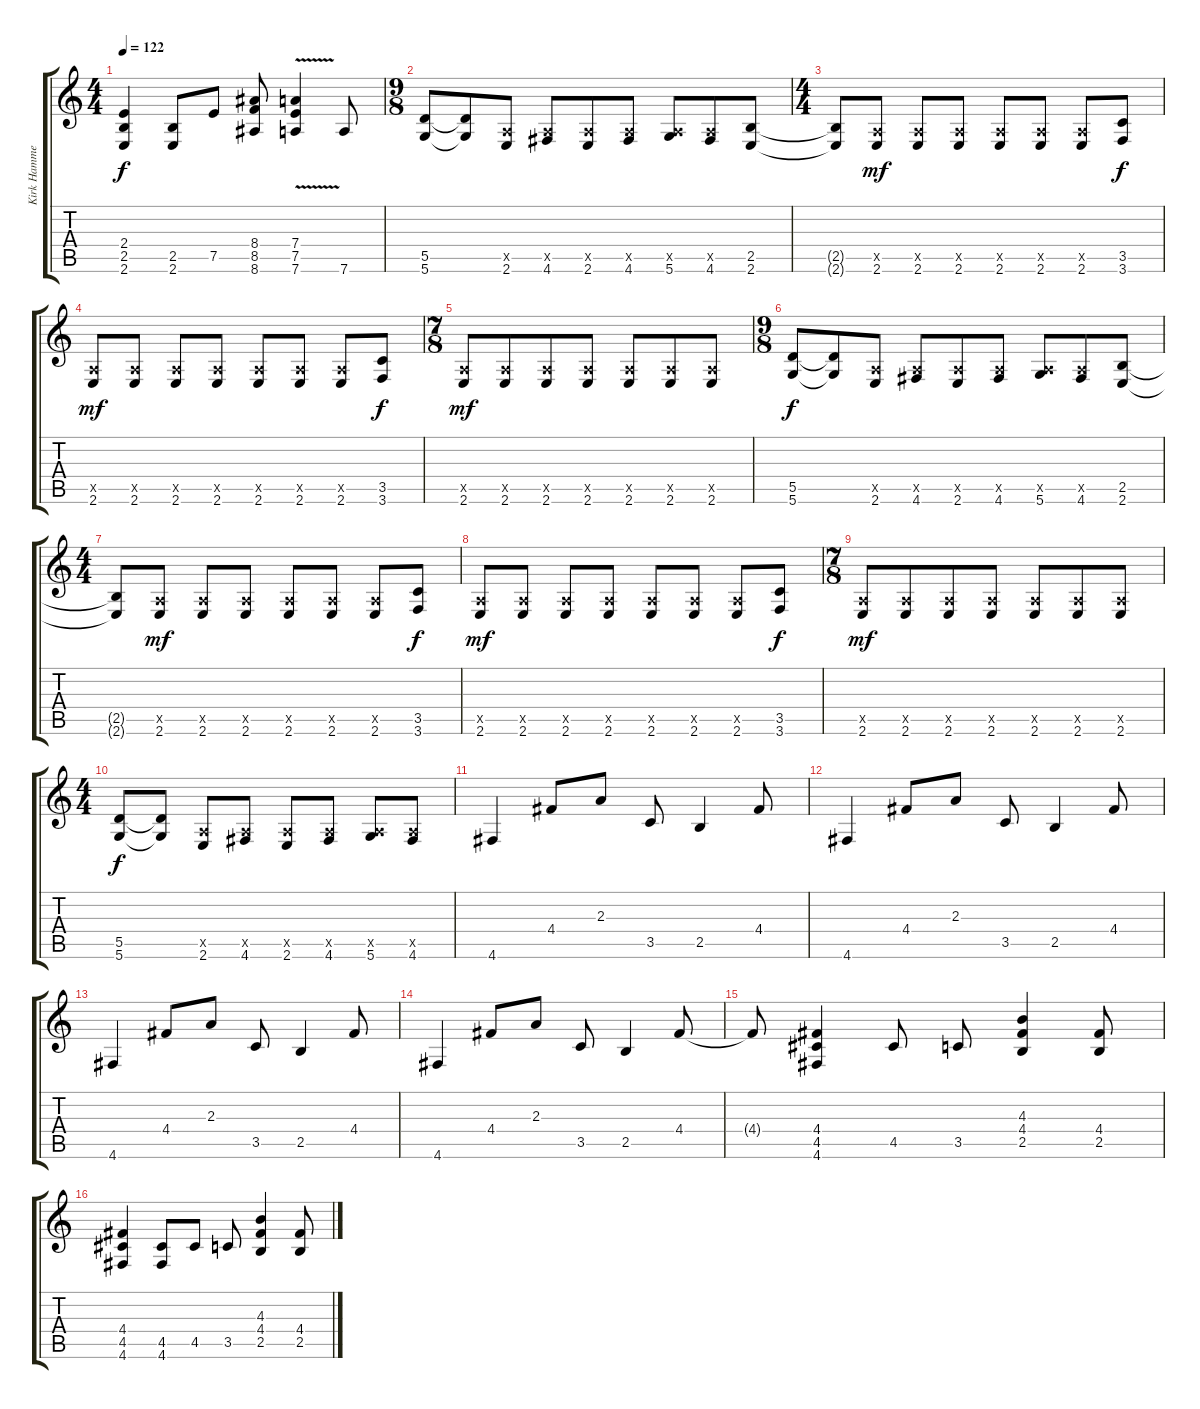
\track ("Kirk Hammet" "Kirk Hamme") {instrument distortionguitar}
\staff {score tabs}
\tuning (E4 B3 G3 D3 A2 D2) {hide}
\ts (4 4)
\tempo 122
\clef g2
\ks c
(2.4 2.5 2.6).4{dy f} (2.5 2.6).8 7.5.8 (8.4 8.5 8.6).8 (7.4{v} 7.5{v} 7.6{v}).4 7.6.8 |
\ts (9 8)
(5.5 5.6).8 (5.5{t} 5.6{t}).8 (0.5{x} 2.6).8 (0.5{x} 4.6).8 (0.5{x} 2.6).8 (0.5{x} 4.6).8 (0.5{x} 5.6).8 (0.5{x} 4.6).8 (2.5 2.6).8 |
\ts (4 4)
(2.5{t} 2.6{t}).8 (0.5{x} 2.6).8{dy mf} (0.5{x} 2.6).8 (0.5{x} 2.6).8 (0.5{x} 2.6).8 (0.5{x} 2.6).8 (0.5{x} 2.6).8 (3.5 3.6).8{dy f} |
(0.5{x} 2.6).8{dy mf} (0.5{x} 2.6).8 (0.5{x} 2.6).8 (0.5{x} 2.6).8 (0.5{x} 2.6).8 (0.5{x} 2.6).8 (0.5{x} 2.6).8 (3.5 3.6).8{dy f} |
\ts (7 8)
(0.5{x} 2.6).8{dy mf} (0.5{x} 2.6).8 (0.5{x} 2.6).8 (0.5{x} 2.6).8 (0.5{x} 2.6).8 (0.5{x} 2.6).8 (0.5{x} 2.6).8 |
\ts (9 8)
(5.5 5.6).8{dy f} (5.5{t} 5.6{t}).8 (0.5{x} 2.6).8 (0.5{x} 4.6).8 (0.5{x} 2.6).8 (0.5{x} 4.6).8 (0.5{x} 5.6).8 (0.5{x} 4.6).8 (2.5 2.6).8 |
\ts (4 4)
(2.5{t} 2.6{t}).8 (0.5{x} 2.6).8{dy mf} (0.5{x} 2.6).8 (0.5{x} 2.6).8 (0.5{x} 2.6).8 (0.5{x} 2.6).8 (0.5{x} 2.6).8 (3.5 3.6).8{dy f} |
(0.5{x} 2.6).8{dy mf} (0.5{x} 2.6).8 (0.5{x} 2.6).8 (0.5{x} 2.6).8 (0.5{x} 2.6).8 (0.5{x} 2.6).8 (0.5{x} 2.6).8 (3.5 3.6).8{dy f} |
\ts (7 8)
(0.5{x} 2.6).8{dy mf} (0.5{x} 2.6).8 (0.5{x} 2.6).8 (0.5{x} 2.6).8 (0.5{x} 2.6).8 (0.5{x} 2.6).8 (0.5{x} 2.6).8 |
\ts (4 4)
(5.5 5.6).8{dy f} (5.5{t} 5.6{t}).8 (0.5{x} 2.6).8 (0.5{x} 4.6).8 (0.5{x} 2.6).8 (0.5{x} 4.6).8 (0.5{x} 5.6).8 (0.5{x} 4.6).8 |
4.6.4 4.4.8 2.3.8 3.5.8 2.5.4 4.4.8 |
4.6.4 4.4.8 2.3.8 3.5.8 2.5.4 4.4.8 |
4.6.4 4.4.8 2.3.8 3.5.8 2.5.4 4.4.8 |
4.6.4 4.4.8 2.3.8 3.5.8 2.5.4 4.4.8 |
4.4{t}.8 (4.4 4.5 4.6).4 4.5.8 3.5.8 (4.3 4.4 2.5).4 (4.4 2.5).8 |
(4.4 4.5 4.6).4 (4.5 4.6).8 4.5.8 3.5.8 (4.3 4.4 2.5).4 (4.4 2.5).8
